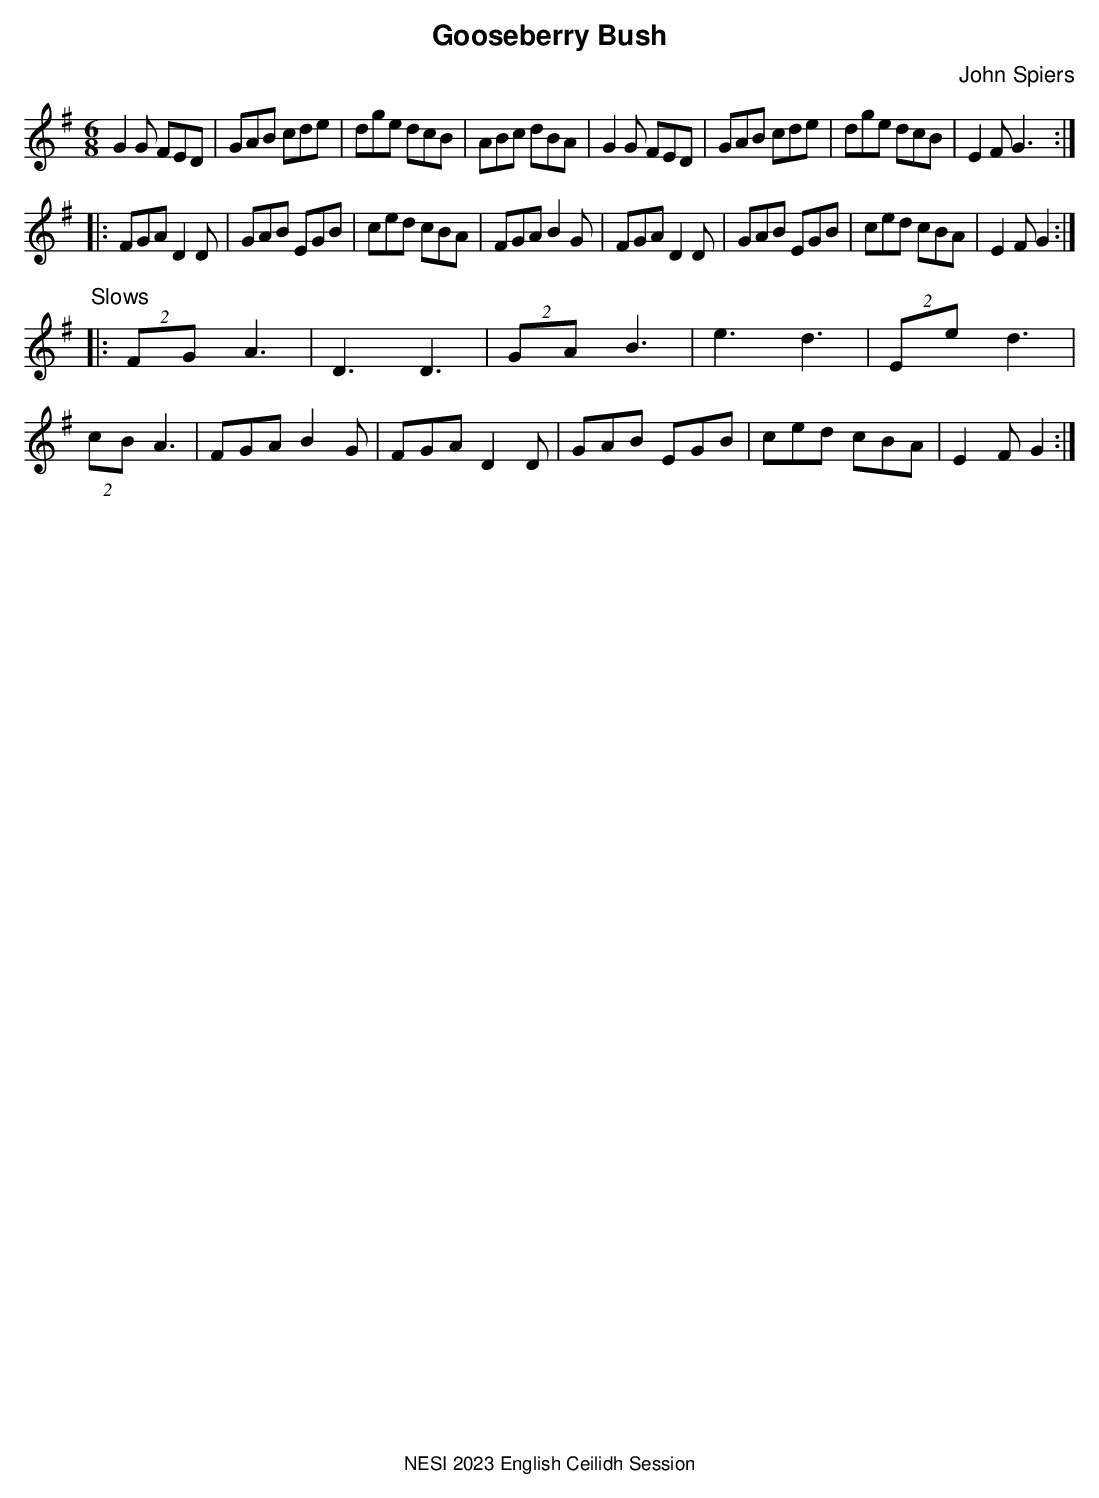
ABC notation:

X:1
T: Gooseberry Bush
C: John Spiers
M: 6/8
L: 1/8
K: G
G2G FED | GAB cde | dge dcB | ABc dBA |\
G2G FED | GAB cde | dge dcB |E2F G3 :|
|:FGA D2D | GAB EGB | ced cBA | FGA B2G|\
FGA D2D | GAB EGB | ced cBA | E2F G2 :|
P:Slows
|:(2FG A3 | D3 D3 | (2GA B3 | e3 d3 | (2Ee d3 | (2cB A3 |\
FGA B2G| FGA D2D | GAB EGB | ced cBA | E2F G2 :|
